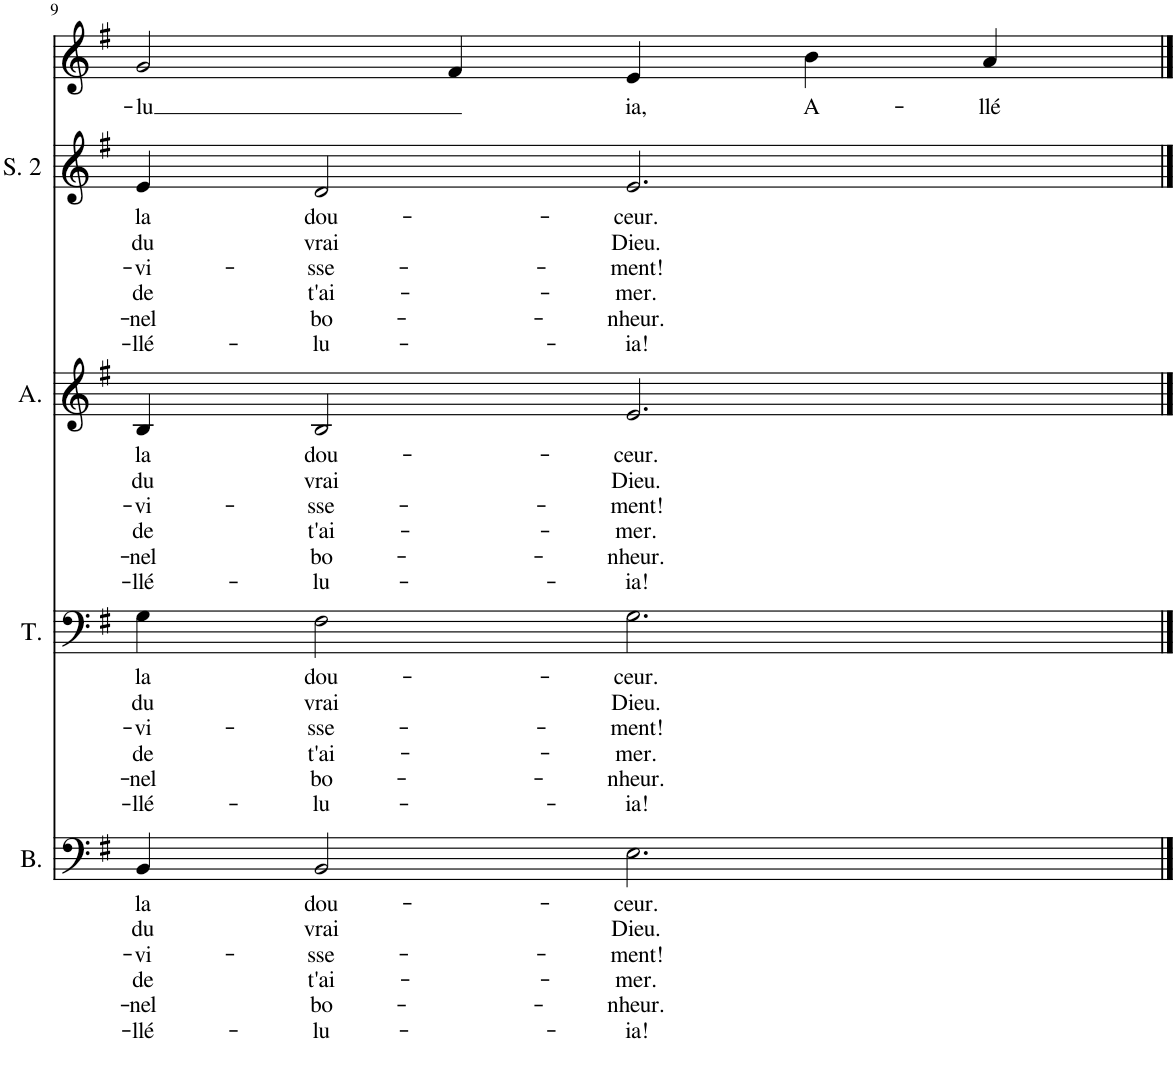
**kern	**text	**text	**text	**text	**text	**text	**kern	**text	**text	**text	**text	**text	**text	**kern	**text	**text	**text	**text	**text	**text	**kern	**text	**text	**text	**text	**text	**text	**kern	**text
*part5	*part5	*part5	*part5	*part5	*part5	*part5	*part4	*part4	*part4	*part4	*part4	*part4	*part4	*part3	*part3	*part3	*part3	*part3	*part3	*part3	*part2	*part2	*part2	*part2	*part2	*part2	*part2	*part1	*part1
*staff5	*staff5	*staff5	*staff5	*staff5	*staff5	*staff5	*staff4	*staff4	*staff4	*staff4	*staff4	*staff4	*staff4	*staff3	*staff3	*staff3	*staff3	*staff3	*staff3	*staff3	*staff2	*staff2	*staff2	*staff2	*staff2	*staff2	*staff2	*staff1	*staff1
*I"Basse	*	*	*	*	*	*	*I"Ténor	*	*	*	*	*	*	*I"Alto	*	*	*	*	*	*	*I"Soprano	*	*	*	*	*	*	*I"Contre-chant	*
*I'B.	*	*	*	*	*	*	*I'T.	*	*	*	*	*	*	*I'A.	*	*	*	*	*	*	*I'S. 2	*	*	*	*	*	*	*I'Ch	*
!!LO:PB:g=z
*clefF4	*	*	*	*	*	*	*clefF4	*	*	*	*	*	*	*clefG2	*	*	*	*	*	*	*clefG2	*	*	*	*	*	*	*clefG2	*
*k[f#]	*	*	*	*	*	*	*k[f#]	*	*	*	*	*	*	*k[f#]	*	*	*	*	*	*	*k[f#]	*	*	*	*	*	*	*k[f#]	*
*M6/4	*	*	*	*	*	*	*M6/4	*	*	*	*	*	*	*M6/4	*	*	*	*	*	*	*M6/4	*	*	*	*	*	*	*M6/4	*
=9	=9	=9	=9	=9	=9	=9	=9	=9	=9	=9	=9	=9	=9	=9	=9	=9	=9	=9	=9	=9	=9	=9	=9	=9	=9	=9	=9	=9	=9
!	!LO:LY:b	!LO:LY:b	!LO:LY:b	!LO:LY:b	!LO:LY:b	!LO:LY:b	!	!LO:LY:b	!LO:LY:b	!LO:LY:b	!LO:LY:b	!LO:LY:b	!LO:LY:b	!	!LO:LY:b	!LO:LY:b	!LO:LY:b	!LO:LY:b	!LO:LY:b	!LO:LY:b	!	!LO:LY:b	!LO:LY:b	!LO:LY:b	!LO:LY:b	!LO:LY:b	!LO:LY:b	!	!LO:LY:b
4BB/	la	du	-vi-	de	-nel	-llé-	4G\	la	du	-vi-	de	-nel	-llé-	4B/	la	du	-vi-	de	-nel	-llé-	4e/	la	du	-vi-	de	-nel	-llé-	2g/	-lu
!	!LO:LY:b	!LO:LY:b	!LO:LY:b	!LO:LY:b	!LO:LY:b	!LO:LY:b	!	!LO:LY:b	!LO:LY:b	!LO:LY:b	!LO:LY:b	!LO:LY:b	!LO:LY:b	!	!LO:LY:b	!LO:LY:b	!LO:LY:b	!LO:LY:b	!LO:LY:b	!LO:LY:b	!	!LO:LY:b	!LO:LY:b	!LO:LY:b	!LO:LY:b	!LO:LY:b	!LO:LY:b	!	!
2BB/	dou-	vrai	-sse-	t'ai-	bo-	-lu-	2F#\	dou-	vrai	-sse-	t'ai-	bo-	-lu-	2B/	dou-	vrai	-sse-	t'ai-	bo-	-lu-	2d/	dou-	vrai	-sse-	t'ai-	bo-	-lu-	.	.
.	.	.	.	.	.	.	.	.	.	.	.	.	.	.	.	.	.	.	.	.	.	.	.	.	.	.	.	4f#/	.
!	!LO:LY:b	!LO:LY:b	!LO:LY:b	!LO:LY:b	!LO:LY:b	!LO:LY:b	!	!LO:LY:b	!LO:LY:b	!LO:LY:b	!LO:LY:b	!LO:LY:b	!LO:LY:b	!	!LO:LY:b	!LO:LY:b	!LO:LY:b	!LO:LY:b	!LO:LY:b	!LO:LY:b	!	!LO:LY:b	!LO:LY:b	!LO:LY:b	!LO:LY:b	!LO:LY:b	!LO:LY:b	!	!LO:LY:b
2.E\	-ceur.	Dieu.	-ment!	-mer.	-nheur.	-ia!	2.G\	-ceur.	Dieu.	-ment!	-mer.	-nheur.	-ia!	2.e/	-ceur.	Dieu.	-ment!	-mer.	-nheur.	-ia!	2.e/	-ceur.	Dieu.	-ment!	-mer.	-nheur.	-ia!	4e/	ia,
!	!	!	!	!	!	!	!	!	!	!	!	!	!	!	!	!	!	!	!	!	!	!	!	!	!	!	!	!	!LO:LY:b
.	.	.	.	.	.	.	.	.	.	.	.	.	.	.	.	.	.	.	.	.	.	.	.	.	.	.	.	4b\	A-
!	!	!	!	!	!	!	!	!	!	!	!	!	!	!	!	!	!	!	!	!	!	!	!	!	!	!	!	!	!LO:LY:b
.	.	.	.	.	.	.	.	.	.	.	.	.	.	.	.	.	.	.	.	.	.	.	.	.	.	.	.	4a/	-llé
==	==	==	==	==	==	==	==	==	==	==	==	==	==	==	==	==	==	==	==	==	==	==	==	==	==	==	==	==	==
*-	*-	*-	*-	*-	*-	*-	*-	*-	*-	*-	*-	*-	*-	*-	*-	*-	*-	*-	*-	*-	*-	*-	*-	*-	*-	*-	*-	*-	*-
